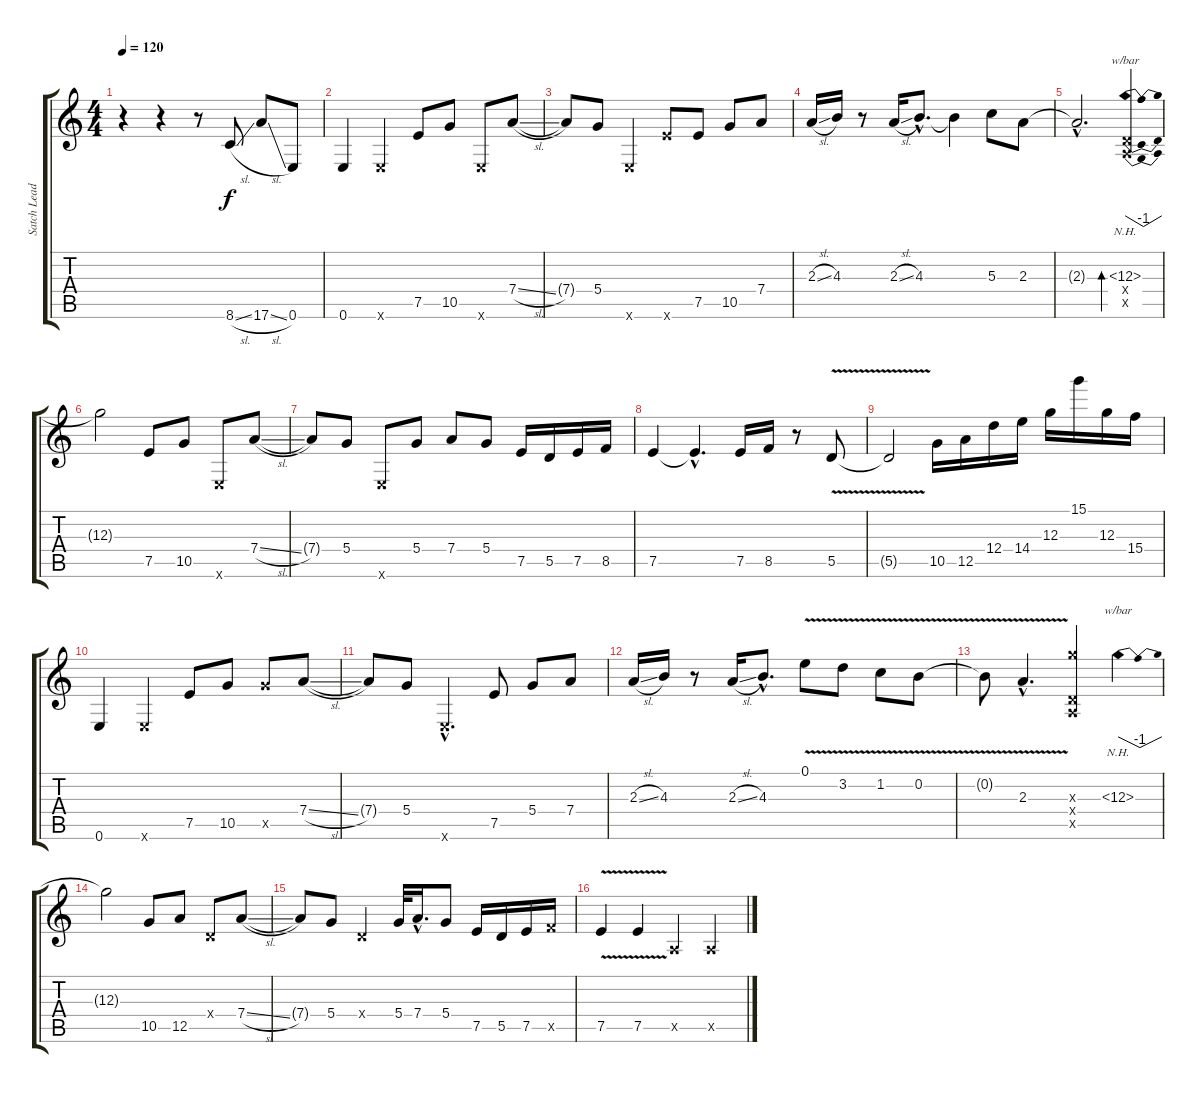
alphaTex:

\track ("Satch Lead" "Satch Lead") {instrument overdrivenguitar}
\staff {score tabs}
\tuning (E4 B3 G3 D3 A2 E2) {hide}
\ts (4 4)
\tempo 120
\clef g2
\ks c
r.4{dy f} r.4 r.8 8.6{sl}.8 17.6{sl}.8 0.6.8 |
0.6.4 0.6{x}.4 7.5.8 10.5.8 0.6{x}.8 7.4{sl}.8 |
7.4{t}.8 5.4.8 0.6{x}.4 12.6{x}.8 7.5.8 10.5.8 7.4.8 |
2.3{sl}.16 4.3.16 r.8 2.3{sl}.16 4.3{hac}.8{d} 4.3{t}.4 5.3.8 2.3.8 |
2.3{hac t}.2{d} (12.3{nh} 0.4{x} 0.5{x}).4{tbe (dip default 0 0 30 -4 60 0) bd 60} |
12.3{t}.2 7.5.8 10.5.8 0.6{x}.8 7.4{sl}.8 |
7.4{t}.8 5.4.8 0.6{x}.8 5.4.8 7.4.8 5.4.8 7.5.16 5.5.16 7.5.16 8.5.16 |
7.5.4 7.5{hac t}.4{d} 7.5.16 8.5.16 r.8 5.5{v}.8 |
5.5{t}.2 10.5.16 12.5.16 12.4.16 14.4.16 12.3.16 15.1.16 12.3.16 15.4.16 |
0.6.4 0.6{x}.4 7.5.8 10.5.8 10.5{x}.8 7.4{sl}.8 |
7.4{t}.8 5.4.8 0.6{hac x}.4{d} 7.5.8 5.4.8 7.4.8 |
2.3{sl}.16 4.3.16 r.8 2.3{sl}.16 4.3{hac}.8{d} 0.1{v}.8 3.2{v}.8 1.2{v}.8 0.2{v}.8 |
0.2{t}.8 2.3{v hac}.4{d} (12.3{x} 0.4{x} 0.5{x}).4 12.3{nh}.4{tbe (dip default 0 0 30 -4 60 0)} |
12.3{t}.2 10.5.8 12.5.8 0.4{x}.8 7.4{sl}.8 |
7.4{t}.8 5.4.8 0.4{x}.4 5.4.32 7.4{hac}.16{d} 5.4.8 7.5.16 5.5.16 7.5.16 8.5{x}.16 |
7.5{v}.4 7.5{v}.4 0.5{x}.4 0.5{x}.4
